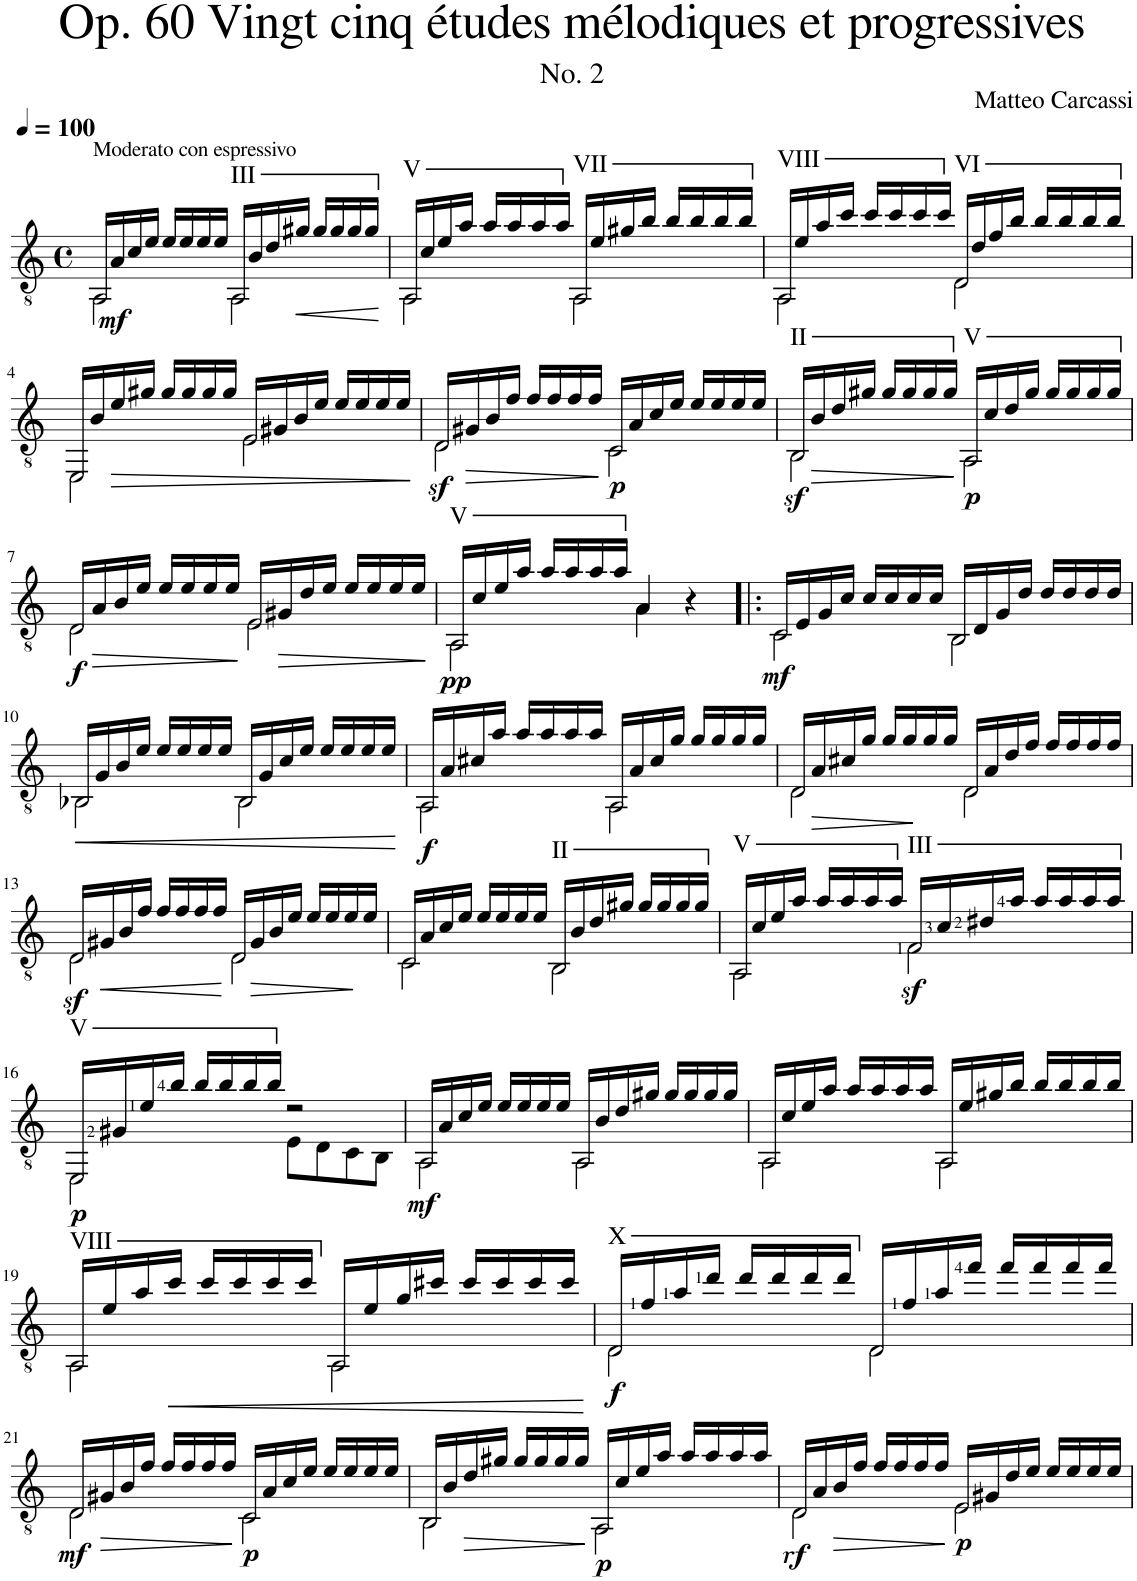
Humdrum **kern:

**kern	**dynam
*part1	*part1
*staff1	*staff1
*I"Classical Guitar	*
*I'Guit.	*
*clefGv2	*
*k[]	*
*M4/4	*
*met(c)	*
*MM100	*
=1	=1
*^	*
!LO:TX:a:t=Moderato con espressivo	!	!
16AA/LL	2AA\	.
!	!	!LO:DY:b
16A/	.	mf
16c/	.	.
16e/JJ	.	.
16e/LL	.	.
16e/	.	.
16e/	.	.
16e/JJ	.	.
!LO:TX:a:t=III	!	!
16AA/LL	2AA\	.
16B/	.	.
16d/	.	.
!	!	!LO:HP:b
16g#X/JJ	.	<
16g#/LL	.	.
16g#/	.	.
16g#/	.	.
16g#/JJ	.	.
*v	*v	*
.	[
=2	=2
*^	*
!LO:TX:a:t=V	!	!
16AA/LL	2AA\	.
16c/	.	.
16e/	.	.
16a/JJ	.	.
16a/LL	.	.
16a/	.	.
16a/	.	.
16a/JJ	.	.
!LO:TX:a:t=VII	!	!
16AA/LL	2AA\	.
16e/	.	.
16g#X/	.	.
16b/JJ	.	.
16b/LL	.	.
16b/	.	.
16b/	.	.
16b/JJ	.	.
=3	=3	=3
!LO:TX:a:t=VIII	!	!
16AA/LL	2AA\	.
16e/	.	.
16a/	.	.
16cc/JJ	.	.
16cc/LL	.	.
16cc/	.	.
16cc/	.	.
16cc/JJ	.	.
!LO:TX:a:t=VI	!	!
16D/LL	2D\	.
16d/	.	.
16f/	.	.
16b/JJ	.	.
16b/LL	.	.
16b/	.	.
16b/	.	.
16b/JJ	.	.
!!LO:LB:g=z	!!
=4	=4	=4
16EE/LL	2EE\	.
16B/	.	.
!	!	!LO:HP:b
16e/	.	>
16g#X/JJ	.	.
16g#/LL	.	.
16g#/	.	.
16g#/	.	.
16g#/JJ	.	.
16E/LL	2E\	.
16G#X/	.	.
16B/	.	.
16e/JJ	.	.
16e/LL	.	.
16e/	.	.
16e/	.	.
16e/JJ	.	.
*v	*v	*
.	]
=5	=5
*^	*
!	!	!LO:DY:b
16D/LL	2D\	sf
!	!	!LO:HP:b
16G#X/	.	>
16B/	.	.
16f/JJ	.	.
16f/LL	.	.
16f/	.	.
16f/	.	.
16f/JJ	.	.
!	!	!LO:DY:n=1:b
16C/LL	2C\	] p
16A/	.	.
16c/	.	.
16e/JJ	.	.
16e/LL	.	.
16e/	.	.
16e/	.	.
16e/JJ	.	.
=6	=6	=6
!LO:TX:a:t=II	!	!
!	!	!LO:DY:b
16BB/LL	2BB\	sf
!	!	!LO:HP:b
16B/	.	>
16d/	.	.
16g#X/JJ	.	.
16g#/LL	.	.
16g#/	.	.
16g#/	.	.
16g#/JJ	.	.
!LO:TX:a:t=V	!	!
!	!	!LO:DY:n=1:b
16AA/LL	2AA\	] p
16c/	.	.
16d/	.	.
16g#/JJ	.	.
16g#/LL	.	.
16g#/	.	.
16g#/	.	.
16g#/JJ	.	.
!!LO:LB:g=z	!!
=7	=7	=7
!	!	!LO:DY:b
16D/LL	2D\	f
!	!	!LO:HP:b
16A/	.	>
16B/	.	.
16e/JJ	.	.
16e/LL	.	.
16e/	.	.
16e/	.	.
16e/JJ	.	.
16E/LL	2E\	]
!	!	!LO:HP:b
16G#X/	.	>
16d/	.	.
16e/JJ	.	.
16e/LL	.	.
16e/	.	.
16e/	.	.
16e/JJ	.	.
*v	*v	*
.	]
=8	=8
*^	*
!LO:TX:a:t=V	!	!
!	!	!LO:DY:b
16AA/LL	2AA\	pp
16c/	.	.
16e/	.	.
16a/JJ	.	.
16a/LL	.	.
16a/	.	.
16a/	.	.
16a/JJ	.	.
4A/	4A\	.
4r	4ryy	.
=9!|:	=9!|:	=9!|:
!	!	!LO:DY:b
16C/LL	2C\	mf
16E/	.	.
16G/	.	.
16c/JJ	.	.
16c/LL	.	.
16c/	.	.
16c/	.	.
16c/JJ	.	.
16BB/LL	2BB\	.
16D/	.	.
16G/	.	.
16d/JJ	.	.
16d/LL	.	.
16d/	.	.
16d/	.	.
16d/JJ	.	.
!!LO:LB:g=z	!!
=10	=10	=10
!	!	!LO:HP:b
16BB-X/LL	2BB-\	<
16G/	.	.
16B/	.	.
16e/JJ	.	.
16e/LL	.	.
16e/	.	.
16e/	.	.
16e/JJ	.	.
16BB-/LL	2BB-\	.
16G/	.	.
16c/	.	.
16e/JJ	.	.
16e/LL	.	.
16e/	.	.
16e/	.	.
16e/JJ	.	.
*v	*v	*
.	[
=11	=11
*^	*
!	!	!LO:DY:b
16AA/LL	2AA\	f
16A/	.	.
16c#X/	.	.
16a/JJ	.	.
16a/LL	.	.
16a/	.	.
16a/	.	.
16a/JJ	.	.
16AA/LL	2AA\	.
16A/	.	.
16c#/	.	.
16g/JJ	.	.
16g/LL	.	.
16g/	.	.
16g/	.	.
16g/JJ	.	.
=12	=12	=12
16D/LL	2D\	.
!	!	!LO:HP:b
16A/	.	>
16c#X/	.	.
16g/JJ	.	.
16g/LL	.	.
16g/	.	.
16g/	.	]
16g/JJ	.	.
16D/LL	2D\	.
16A/	.	.
16d/	.	.
16f/JJ	.	.
16f/LL	.	.
16f/	.	.
16f/	.	.
16f/JJ	.	.
!!LO:LB:g=z	!!
=13	=13	=13
!	!	!LO:DY:b
16D/LL	2D\	sf
!	!	!LO:HP:b
16G#X/	.	<
16B/	.	.
16f/JJ	.	.
16f/LL	.	.
16f/	.	.
16f/	.	.
16f/JJ	.	.
16D/LL	2D\	[
!	!	!LO:HP:b
16G#/	.	>
16B/	.	.
16e/JJ	.	.
16e/LL	.	.
16e/	.	.
16e/	.	.
16e/JJ	.	]
=14	=14	=14
16C/LL	2C\	.
16A/	.	.
16c/	.	.
16e/JJ	.	.
16e/LL	.	.
16e/	.	.
16e/	.	.
16e/JJ	.	.
!LO:TX:a:t=II	!	!
16BB/LL	2BB\	.
16B/	.	.
16d/	.	.
16g#X/JJ	.	.
16g#/LL	.	.
16g#/	.	.
16g#/	.	.
16g#/JJ	.	.
=15	=15	=15
!LO:TX:a:t=V	!	!
16AA/LL	2AA\	.
16c/	.	.
16e/	.	.
16a/JJ	.	.
16a/LL	.	.
16a/	.	.
16a/	.	.
16a/JJ	.	.
!LO:TX:a:t=III	!	!
!	!	!LO:DY:b
16F/LL	2F\	sf
16c/	.	.
16d#X/	.	.
16a/JJ	.	.
16a/LL	.	.
16a/	.	.
16a/	.	.
16a/JJ	.	.
!!LO:LB:g=z	!!
=16	=16	=16
!LO:TX:a:t=V	!	!
!	!	!LO:DY:b
16EE/LL	2EE\	p
16G#X/	.	.
16e/	.	.
16b/JJ	.	.
16b/LL	.	.
16b/	.	.
16b/	.	.
16b/JJ	.	.
2r	8E\L	.
.	8D\	.
.	8C\	.
.	8BB\J	.
=17	=17	=17
!	!	!LO:DY:b
16AA/LL	2AA\	mf
16A/	.	.
16c/	.	.
16e/JJ	.	.
16e/LL	.	.
16e/	.	.
16e/	.	.
16e/JJ	.	.
16AA/LL	2AA\	.
16B/	.	.
16d/	.	.
16g#X/JJ	.	.
16g#/LL	.	.
16g#/	.	.
16g#/	.	.
16g#/JJ	.	.
=18	=18	=18
16AA/LL	2AA\	.
16c/	.	.
16e/	.	.
16a/JJ	.	.
16a/LL	.	.
16a/	.	.
16a/	.	.
16a/JJ	.	.
16AA/LL	2AA\	.
16e/	.	.
16g#X/	.	.
16b/JJ	.	.
16b/LL	.	.
16b/	.	.
16b/	.	.
16b/JJ	.	.
!!LO:LB:g=z	!!
=19	=19	=19
!LO:TX:a:t=VIII	!	!
16AA/LL	2AA\	.
16e/	.	.
16a/	.	.
!	!	!LO:HP:b
16cc/JJ	.	<
16cc/LL	.	.
16cc/	.	.
16cc/	.	.
16cc/JJ	.	.
16AA/LL	2AA\	.
16e/	.	.
16g/	.	.
16cc#X/JJ	.	.
16cc#/LL	.	.
16cc#/	.	.
16cc#/	.	.
16cc#/JJ	.	.
*v	*v	*
.	[
=20	=20
*^	*
!LO:TX:a:t=X	!	!
!	!	!LO:DY:b
16D/LL	2D\	f
16f/	.	.
16a/	.	.
16dd/JJ	.	.
16dd/LL	.	.
16dd/	.	.
16dd/	.	.
16dd/JJ	.	.
16D/LL	2D\	.
16f/	.	.
16a/	.	.
16ff/JJ	.	.
16ff/LL	.	.
16ff/	.	.
16ff/	.	.
16ff/JJ	.	.
!!LO:LB:g=z	!!
=21	=21	=21
!	!	!LO:DY:b
16D/LL	2D\	mf
!	!	!LO:HP:b
16G#X/	.	>
16B/	.	.
16f/JJ	.	.
16f/LL	.	.
16f/	.	.
16f/	.	.
16f/JJ	.	.
!	!	!LO:DY:n=1:b
16C/LL	2C\	] p
16A/	.	.
16c/	.	.
16e/JJ	.	.
16e/LL	.	.
16e/	.	.
16e/	.	.
16e/JJ	.	.
=22	=22	=22
16BB/LL	2BB\	.
16B/	.	.
!	!	!LO:HP:b
16d/	.	>
16g#X/JJ	.	.
16g#/LL	.	.
16g#/	.	.
16g#/	.	.
16g#/JJ	.	.
!	!	!LO:DY:n=1:b
16AA/LL	2AA\	] p
16c/	.	.
16e/	.	.
16a/JJ	.	.
16a/LL	.	.
16a/	.	.
16a/	.	.
16a/JJ	.	.
=23	=23	=23
!	!	!LO:DY:b
16D/LL	2D\	rf
16A/	.	.
!	!	!LO:HP:b
16B/	.	>
16f/JJ	.	.
16f/LL	.	.
16f/	.	.
16f/	.	.
16f/JJ	.	.
!	!	!LO:DY:n=1:b
16E/LL	2E\	] p
16G#X/	.	.
16d/	.	.
16e/JJ	.	.
16e/LL	.	.
16e/	.	.
16e/	.	.
16e/JJ	.	.
*v	*v	*
=	=
*-	*-
